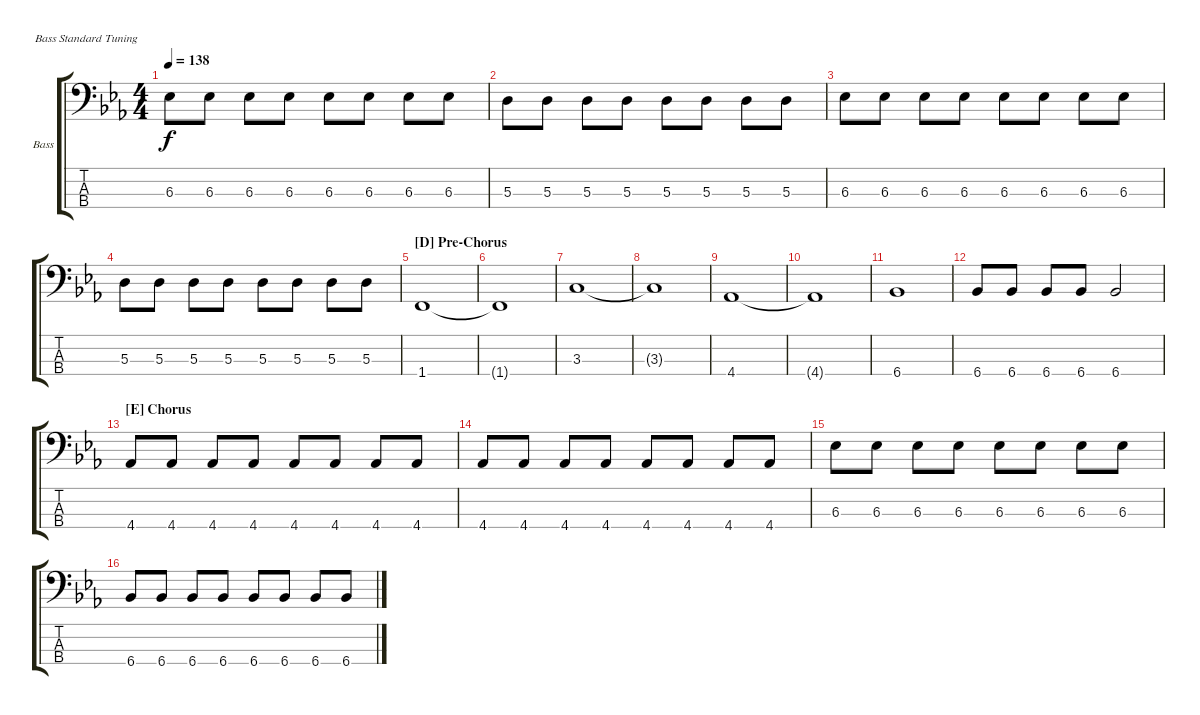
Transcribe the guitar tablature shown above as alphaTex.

\defaultSystemsLayout 4
\bracketExtendMode groupsimilarinstruments
\firstSystemTrackNameOrientation horizontal
\otherSystemsTrackNameOrientation horizontal
\track ("Bass" "Bass") {instrument electricbassfinger}
\staff {score tabs}
\tuning (G2 D2 A1 E1)
\ts (4 4)
\tempo 138
\clef f4
\scale
0.333333
\ks eb
6.3.8{dy f} 6.3.8 6.3.8 6.3.8 6.3.8 6.3.8 6.3.8 6.3.8 |
\scale
0.333333 5.3.8 5.3.8 5.3.8 5.3.8 5.3.8 5.3.8 5.3.8 5.3.8 |
\scale
0.333333 6.3.8 6.3.8 6.3.8 6.3.8 6.3.8 6.3.8 6.3.8 6.3.8 |
\scale
0.333333 5.3.8 5.3.8 5.3.8 5.3.8 5.3.8 5.3.8 5.3.8 5.3.8 |
\section ("D" "Pre-Chorus")
\scale
0.333333 1.4.1 |
\scale
0.333333 1.4{t}.1 |
\scale
0.333333 3.3.1 |
\scale
0.333333 3.3{t}.1 |
\scale
0.333333 4.4.1 |
\scale
0.333333 4.4{t}.1 |
\scale
0.333333 6.4.1 |
\scale
0.333333 6.4.8 6.4.8 6.4.8 6.4.8 6.4.2 |
\section ("E" "Chorus")
\scale
0.333333 4.4.8 4.4.8 4.4.8 4.4.8 4.4.8 4.4.8 4.4.8 4.4.8 |
\scale
0.333333 4.4.8 4.4.8 4.4.8 4.4.8 4.4.8 4.4.8 4.4.8 4.4.8 |
\scale
0.333333 6.3.8 6.3.8 6.3.8 6.3.8 6.3.8 6.3.8 6.3.8 6.3.8 |
\scale
0.333333 6.4.8 6.4.8 6.4.8 6.4.8 6.4.8 6.4.8 6.4.8 6.4.8
